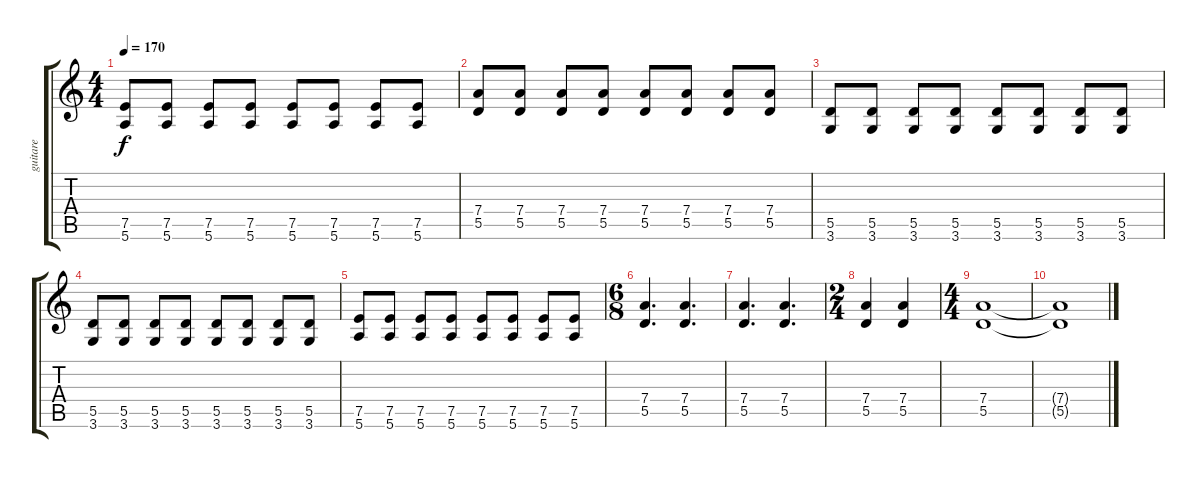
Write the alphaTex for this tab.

\track ("guitare" "guitare") {instrument distortionguitar}
\staff {score tabs}
\tuning (E4 B3 G3 D3 A2 E2) {hide}
\ts (4 4)
\tempo 170
\clef g2
\ks c
(7.5 5.6).8{dy f} (7.5 5.6).8 (7.5 5.6).8 (7.5 5.6).8 (7.5 5.6).8 (7.5 5.6).8 (7.5 5.6).8 (7.5 5.6).8 |
(7.4 5.5).8 (7.4 5.5).8 (7.4 5.5).8 (7.4 5.5).8 (7.4 5.5).8 (7.4 5.5).8 (7.4 5.5).8 (7.4 5.5).8 |
(5.5 3.6).8 (5.5 3.6).8 (5.5 3.6).8 (5.5 3.6).8 (5.5 3.6).8 (5.5 3.6).8 (5.5 3.6).8 (5.5 3.6).8 |
(5.5 3.6).8 (5.5 3.6).8 (5.5 3.6).8 (5.5 3.6).8 (5.5 3.6).8 (5.5 3.6).8 (5.5 3.6).8 (5.5 3.6).8 |
(7.5 5.6).8 (7.5 5.6).8 (7.5 5.6).8 (7.5 5.6).8 (7.5 5.6).8 (7.5 5.6).8 (7.5 5.6).8 (7.5 5.6).8 |
\ts (6 8)
(7.4 5.5).4{d} (7.4 5.5).4{d} |
(7.4 5.5).4{d} (7.4 5.5).4{d} |
\ts (2 4)
(7.4 5.5).4 (7.4 5.5).4 |
\ts (4 4)
(7.4 5.5).1 |
(7.4{t} 5.5{t}).1
